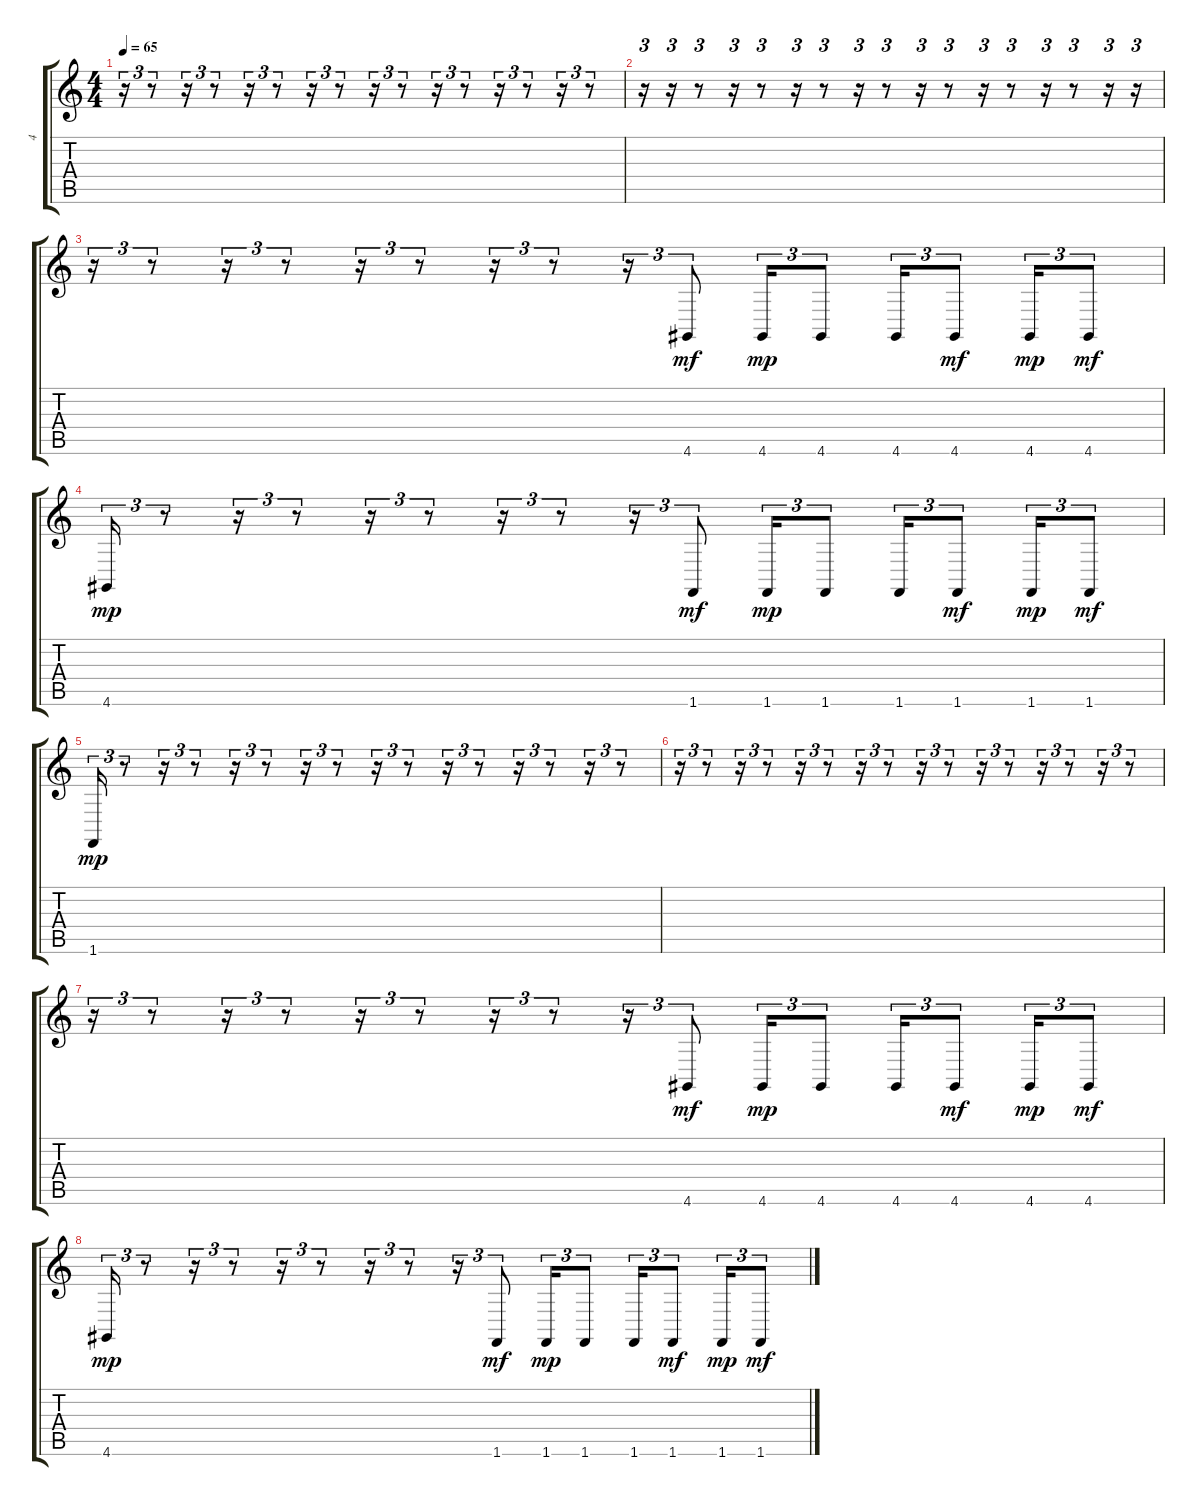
\track ("4" "4") {instrument piccolo}
\staff {score tabs}
\tuning (E4 B3 G3 D3 A2 E2) {hide}
\ts (4 4)
\tempo 65
\clef g2
\ks c
r.16{tu (3 2) dy mf} r.8{tu (3 2)} r.16{tu (3 2)} r.8{tu (3 2)} r.16{tu (3 2)} r.8{tu (3 2)} r.16{tu (3 2)} r.8{tu (3 2)} r.16{tu (3 2)} r.8{tu (3 2)} r.16{tu (3 2)} r.8{tu (3 2)} r.16{tu (3 2)} r.8{tu (3 2)} r.16{tu (3 2)} r.8{tu (3 2)} |
r.16{tu (3 2)} r.16{tu (3 2)} r.8{tu (3 2)} r.16{tu (3 2)} r.8{tu (3 2)} r.16{tu (3 2)} r.8{tu (3 2)} r.16{tu (3 2)} r.8{tu (3 2)} r.16{tu (3 2)} r.8{tu (3 2)} r.16{tu (3 2)} r.8{tu (3 2)} r.16{tu (3 2)} r.8{tu (3 2)} r.16{tu (3 2)} r.16{tu (3 2)} |
r.16{tu (3 2)} r.8{tu (3 2)} r.16{tu (3 2)} r.8{tu (3 2)} r.16{tu (3 2)} r.8{tu (3 2)} r.16{tu (3 2)} r.8{tu (3 2)} r.16{tu (3 2)} 4.6.8{tu (3 2)} 4.6.16{tu (3 2) dy mp} 4.6.8{tu (3 2)} 4.6.16{tu (3 2)} 4.6.8{tu (3 2) dy mf} 4.6.16{tu (3 2) dy mp} 4.6.8{tu (3 2) dy mf} |
4.6.16{tu (3 2) dy mp} r.8{tu (3 2)} r.16{tu (3 2)} r.8{tu (3 2)} r.16{tu (3 2)} r.8{tu (3 2)} r.16{tu (3 2)} r.8{tu (3 2)} r.16{tu (3 2)} 1.6.8{tu (3 2) dy mf} 1.6.16{tu (3 2) dy mp} 1.6.8{tu (3 2)} 1.6.16{tu (3 2)} 1.6.8{tu (3 2) dy mf} 1.6.16{tu (3 2) dy mp} 1.6.8{tu (3 2) dy mf} |
1.6.16{tu (3 2) dy mp} r.8{tu (3 2)} r.16{tu (3 2)} r.8{tu (3 2)} r.16{tu (3 2)} r.8{tu (3 2)} r.16{tu (3 2)} r.8{tu (3 2)} r.16{tu (3 2)} r.8{tu (3 2)} r.16{tu (3 2)} r.8{tu (3 2)} r.16{tu (3 2)} r.8{tu (3 2)} r.16{tu (3 2)} r.8{tu (3 2)} |
r.16{tu (3 2)} r.8{tu (3 2)} r.16{tu (3 2)} r.8{tu (3 2)} r.16{tu (3 2)} r.8{tu (3 2)} r.16{tu (3 2)} r.8{tu (3 2)} r.16{tu (3 2)} r.8{tu (3 2)} r.16{tu (3 2)} r.8{tu (3 2)} r.16{tu (3 2)} r.8{tu (3 2)} r.16{tu (3 2)} r.8{tu (3 2)} |
r.16{tu (3 2)} r.8{tu (3 2)} r.16{tu (3 2)} r.8{tu (3 2)} r.16{tu (3 2)} r.8{tu (3 2)} r.16{tu (3 2)} r.8{tu (3 2)} r.16{tu (3 2)} 4.6.8{tu (3 2) dy mf} 4.6.16{tu (3 2) dy mp} 4.6.8{tu (3 2)} 4.6.16{tu (3 2)} 4.6.8{tu (3 2) dy mf} 4.6.16{tu (3 2) dy mp} 4.6.8{tu (3 2) dy mf} |
4.6.16{tu (3 2) dy mp} r.8{tu (3 2)} r.16{tu (3 2)} r.8{tu (3 2)} r.16{tu (3 2)} r.8{tu (3 2)} r.16{tu (3 2)} r.8{tu (3 2)} r.16{tu (3 2)} 1.6.8{tu (3 2) dy mf} 1.6.16{tu (3 2) dy mp} 1.6.8{tu (3 2)} 1.6.16{tu (3 2)} 1.6.8{tu (3 2) dy mf} 1.6.16{tu (3 2) dy mp} 1.6.8{tu (3 2) dy mf}
